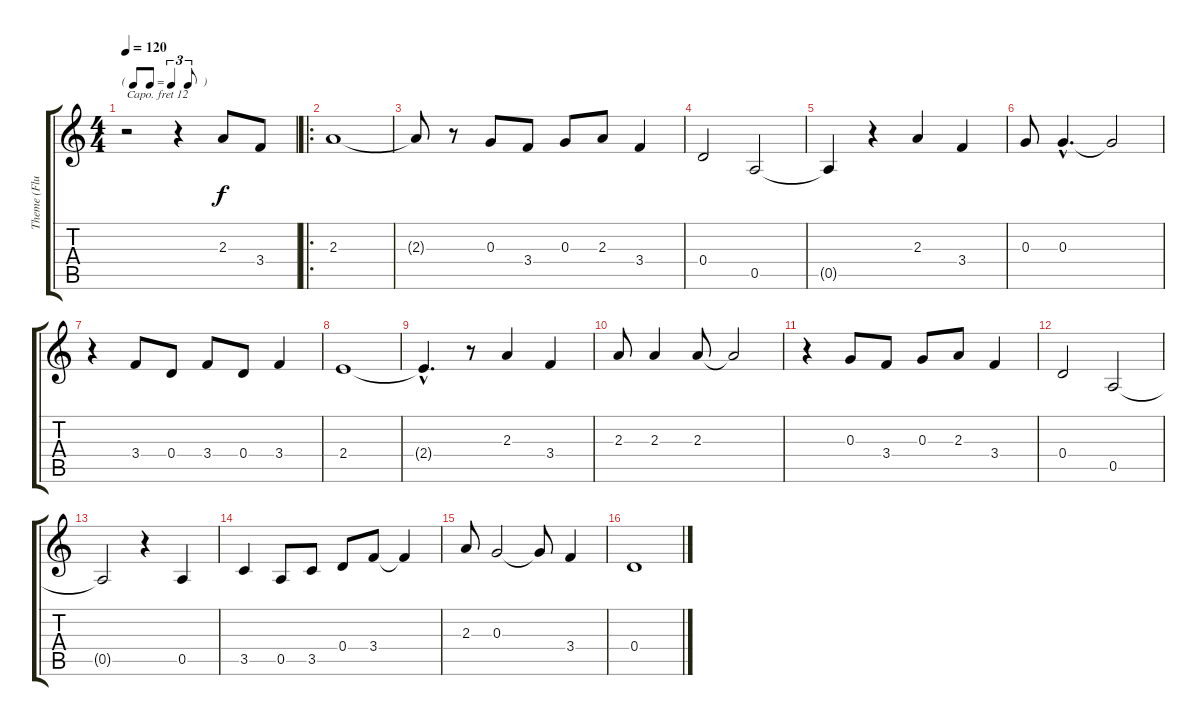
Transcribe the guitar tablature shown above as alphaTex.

\track ("Theme (Flute)" "Theme (Flu") {instrument flute}
\staff {score tabs}
\capo 12
\tuning (E4 B3 G3 D3 A2 E2) {hide}
\ts (4 4)
\tf triplet8th
\tempo 120
\clef g2
\ks c
r.2{dy f instrument flute} r.4 2.3.8 3.4.8 |
\ro
2.3.1 |
2.3{t}.8 r.8 0.3.8 3.4.8 0.3.8 2.3.8 3.4.4 |
0.4.2 0.5.2 |
0.5{t}.4 r.4 2.3.4 3.4.4 |
0.3.8 0.3{hac}.4{d} 0.3{t}.2 |
r.4 3.4.8 0.4.8 3.4.8 0.4.8 3.4.4 |
2.4.1 |
2.4{hac t}.4{d} r.8 2.3.4 3.4.4 |
2.3.8 2.3.4 2.3.8 2.3{t}.2 |
r.4 0.3.8 3.4.8 0.3.8 2.3.8 3.4.4 |
0.4.2 0.5.2 |
0.5{t}.2 r.4 0.5.4 |
3.5.4 0.5.8 3.5.8 0.4.8 3.4.8 3.4{t}.4 |
2.3.8 0.3.2 0.3{t}.8 3.4.4 |
0.4.1
